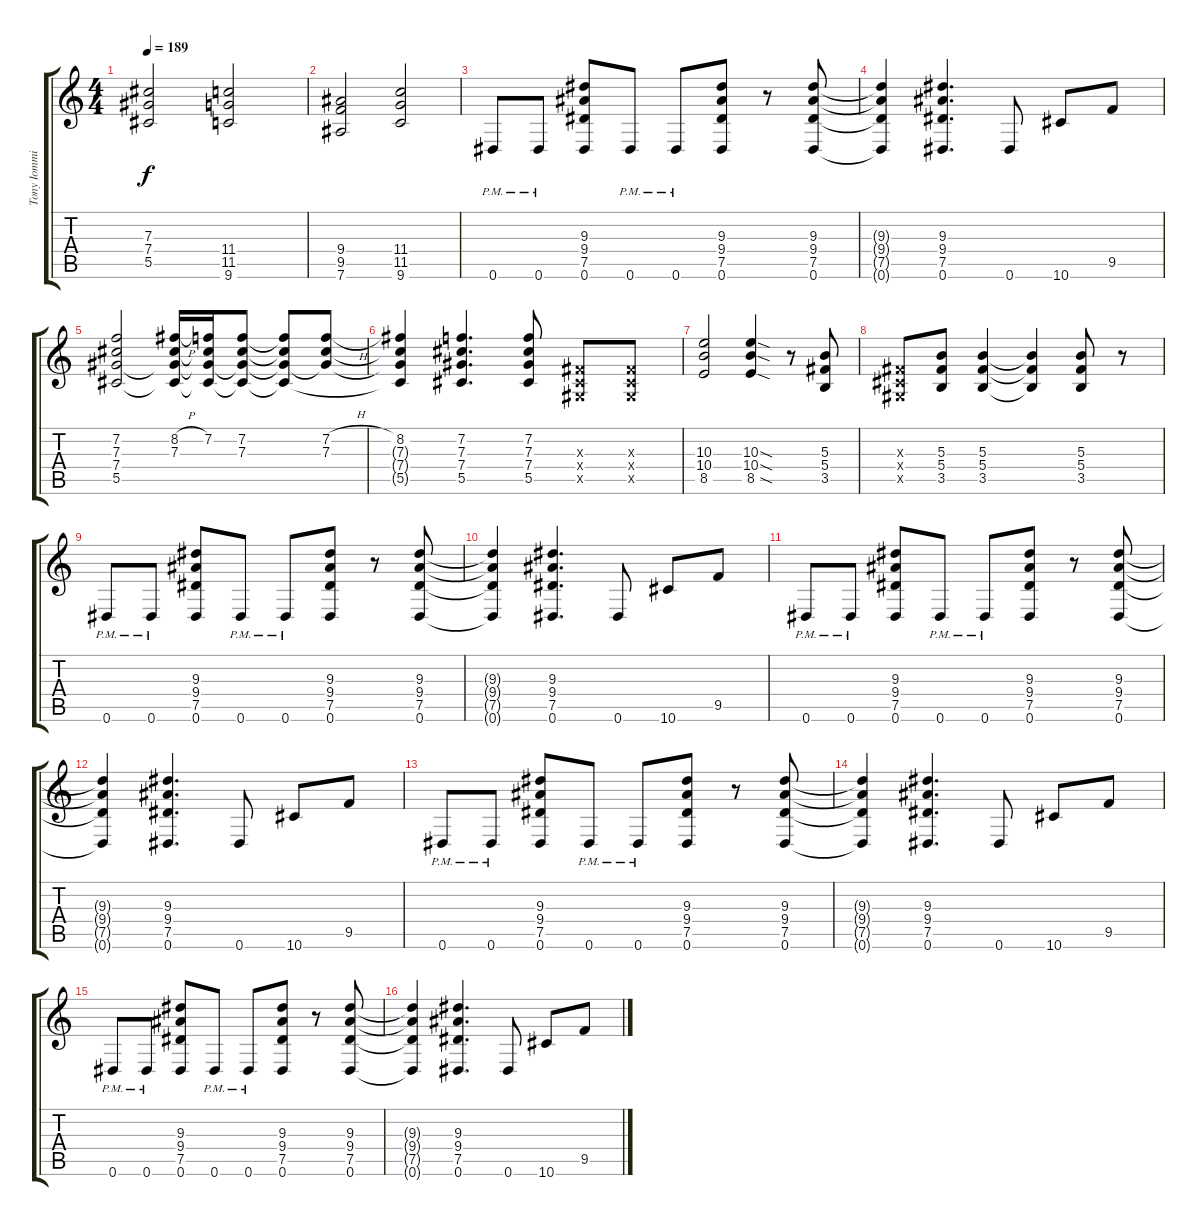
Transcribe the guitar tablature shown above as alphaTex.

\track ("Tony Iommi (Rh. 1)" "Tony Iommi") {instrument overdrivenguitar}
\staff {score tabs}
\tuning (Eb4 Bb3 Gb3 Db3 Ab2 Eb2) {hide}
\ts (4 4)
\tempo 189
\clef g2
\ks c
(7.3 7.4 5.5).2{dy f} (11.4 11.5 9.6).2 |
(9.4 9.5 7.6).2 (11.4 11.5 9.6).2 |
0.6{pm}.8 0.6{pm}.8 (9.3 9.4 7.5 0.6).8 0.6{pm}.8 0.6{pm}.8 (9.3 9.4 7.5 0.6).8 r.8 (9.3 9.4 7.5 0.6).8 |
(9.3{t} 9.4{t} 7.5{t} 0.6{t}).4 (9.3 9.4 7.5 0.6).4{d} 0.6.8 10.6.8 9.5.8 |
(7.2 7.3 7.4 5.5).2 (8.2{h} 7.3 7.4{t} 5.5{t}).16 (7.2 7.3{t} 7.4{t} 5.5{t}).16 (7.2 7.3 7.4{t} 5.5{t}).8 (7.2{t} 7.3{t} 7.4{t} 5.5{t}).8 (7.2{h} 7.3 7.4{t}).8 |
(8.2 7.3{t} 7.4{t} 5.5{t}).4 (7.2 7.3 7.4 5.5).4{d} (7.2 7.3 7.4 5.5).8 (0.3{x} 0.4{x} 0.5{x}).8 (0.3{x} 0.4{x} 0.5{x}).8 |
(10.3 10.4 8.5).2 (10.3{sod} 10.4{sod} 8.5{sod}).4 r.8 (5.3 5.4 3.5).8 |
(0.3{x} 0.4{x} 0.5{x}).8 (5.3 5.4 3.5).8 (5.3 5.4 3.5).4 (5.3{t} 5.4{t} 3.5{t}).4 (5.3 5.4 3.5).8 r.8 |
0.6{pm}.8{volume 10} 0.6{pm}.8 (9.3 9.4 7.5 0.6).8 0.6{pm}.8 0.6{pm}.8 (9.3 9.4 7.5 0.6).8 r.8 (9.3 9.4 7.5 0.6).8 |
(9.3{t} 9.4{t} 7.5{t} 0.6{t}).4 (9.3 9.4 7.5 0.6).4{d} 0.6.8 10.6.8 9.5.8 |
0.6{pm}.8 0.6{pm}.8 (9.3 9.4 7.5 0.6).8 0.6{pm}.8 0.6{pm}.8 (9.3 9.4 7.5 0.6).8 r.8 (9.3 9.4 7.5 0.6).8 |
(9.3{t} 9.4{t} 7.5{t} 0.6{t}).4 (9.3 9.4 7.5 0.6).4{d} 0.6.8 10.6.8 9.5.8 |
0.6{pm}.8 0.6{pm}.8 (9.3 9.4 7.5 0.6).8 0.6{pm}.8 0.6{pm}.8 (9.3 9.4 7.5 0.6).8 r.8 (9.3 9.4 7.5 0.6).8 |
(9.3{t} 9.4{t} 7.5{t} 0.6{t}).4 (9.3 9.4 7.5 0.6).4{d} 0.6.8 10.6.8 9.5.8 |
0.6{pm}.8 0.6{pm}.8 (9.3 9.4 7.5 0.6).8 0.6{pm}.8 0.6{pm}.8 (9.3 9.4 7.5 0.6).8 r.8 (9.3 9.4 7.5 0.6).8 |
(9.3{t} 9.4{t} 7.5{t} 0.6{t}).4 (9.3 9.4 7.5 0.6).4{d} 0.6.8 10.6.8 9.5.8
